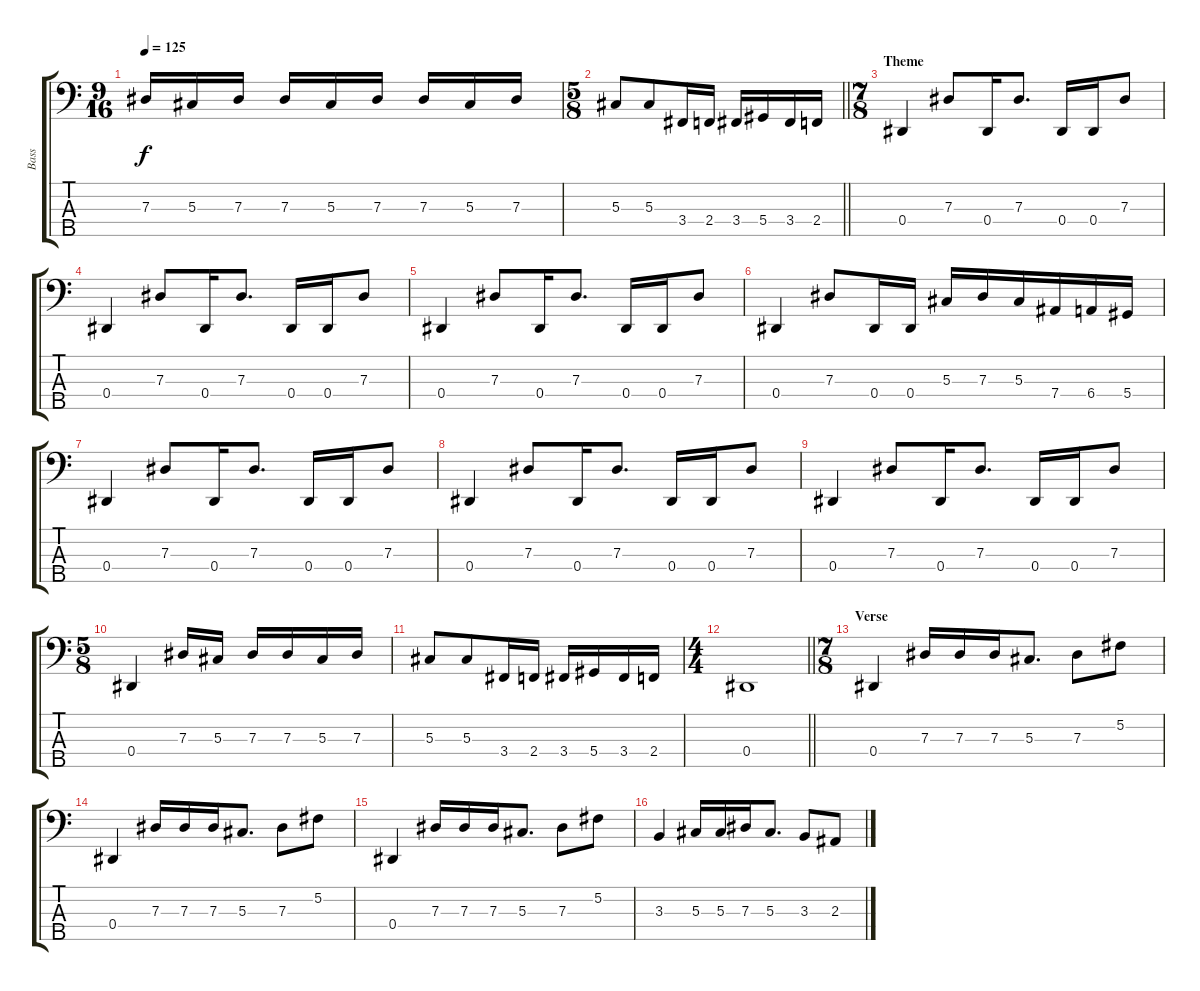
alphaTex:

\track ("Bass" "Bass") {instrument electricbassfinger}
\staff {score tabs}
\tuning (Gb2 Db2 Ab1 Eb1 Bb0) {hide}
\ts (9 16)
\tempo 125
\clef f4
\ks c
7.3.16{dy f instrument electricbassfinger} 5.3.16 7.3.16 7.3.16 5.3.16 7.3.16 7.3.16 5.3.16 7.3.16 |
\ts (5 8)
\barLineRight lightlight
5.3.8 5.3.8 3.4.16 2.4.16 3.4.16 5.4.16 3.4.16 2.4.16 |
\ts (7 8)
\section ("" "Theme")
0.4.4 7.3.8 0.4.16 7.3.8{d} 0.4.16 0.4.16 7.3.8 |
0.4.4 7.3.8 0.4.16 7.3.8{d} 0.4.16 0.4.16 7.3.8 |
0.4.4 7.3.8 0.4.16 7.3.8{d} 0.4.16 0.4.16 7.3.8 |
0.4.4 7.3.8 0.4.16 0.4.16 5.3.16 7.3.16 5.3.16 7.4.16 6.4.16 5.4.16 |
0.4.4 7.3.8 0.4.16 7.3.8{d} 0.4.16 0.4.16 7.3.8 |
0.4.4 7.3.8 0.4.16 7.3.8{d} 0.4.16 0.4.16 7.3.8 |
0.4.4 7.3.8 0.4.16 7.3.8{d} 0.4.16 0.4.16 7.3.8 |
\ts (5 8)
0.4.4 7.3.16 5.3.16 7.3.16 7.3.16 5.3.16 7.3.16 |
5.3.8 5.3.8 3.4.16 2.4.16 3.4.16 5.4.16 3.4.16 2.4.16 |
\ts (4 4)
\barLineRight lightlight
0.4.1 |
\ts (7 8)
\section ("" "Verse")
0.4.4 7.3.16 7.3.16 7.3.16 5.3.8{d} 7.3.8 5.2.8 |
0.4.4 7.3.16 7.3.16 7.3.16 5.3.8{d} 7.3.8 5.2.8 |
0.4.4 7.3.16 7.3.16 7.3.16 5.3.8{d} 7.3.8 5.2.8 |
3.3.4 5.3.16 5.3.16 7.3.16 5.3.8{d} 3.3.8 2.3.8
